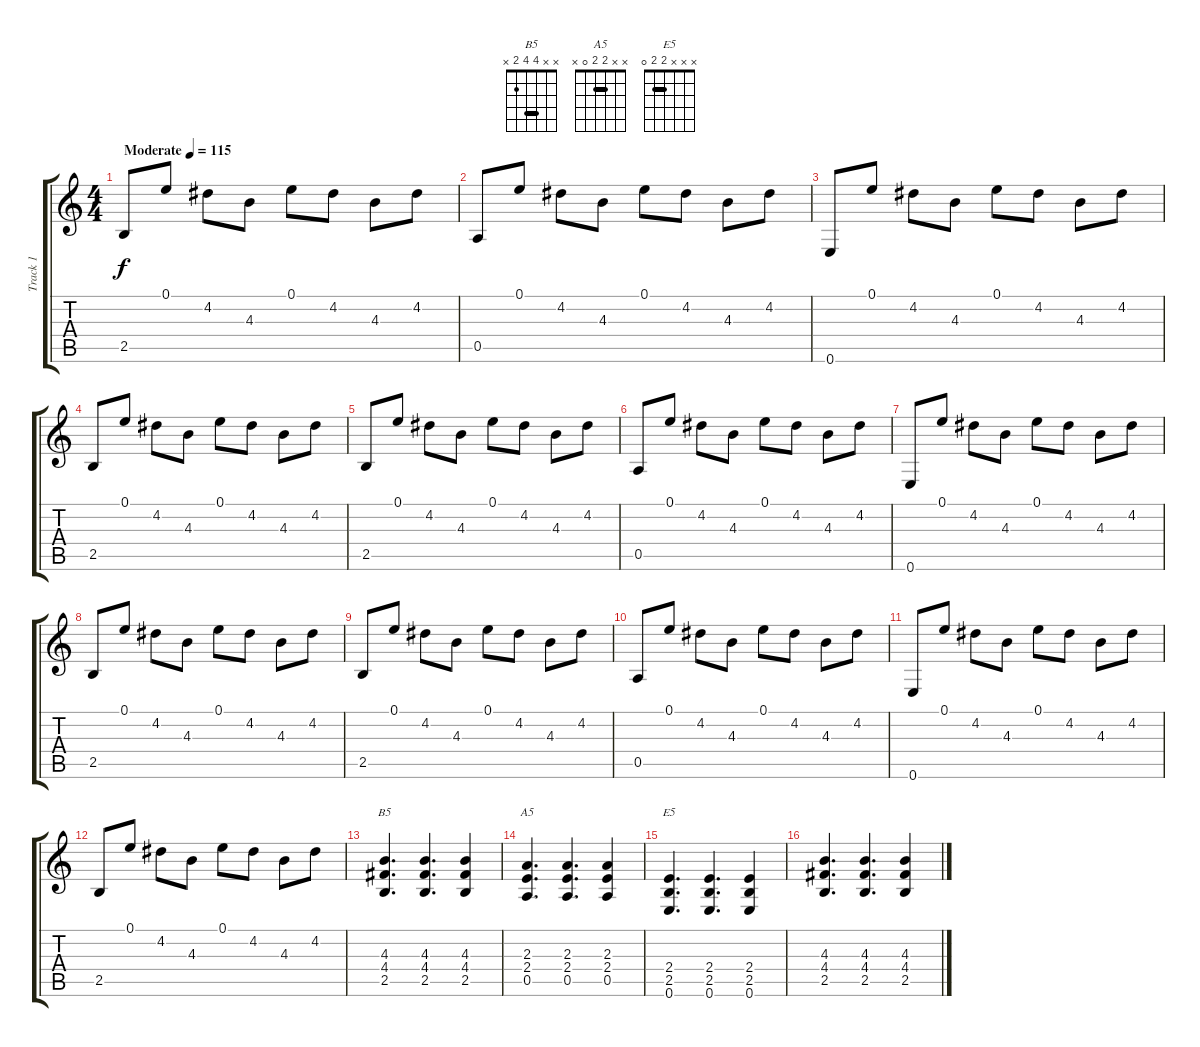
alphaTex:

\track ("Track 1" "Track 1") {instrument electricguitarclean}
\staff {score tabs}
\tuning (E4 B3 G3 D3 A2 E2) {hide}
\chord ("B5" x x 4 4 2 x) {barre 4}
\chord ("A5" x x 2 2 0 x) {barre 2}
\chord ("E5" x x x 2 2 0) {barre 2}
\ts (4 4)
\tempo (115 "Moderate")
\clef g2
\ks c
2.5.8{dy f instrument electricguitarclean} 0.1.8 4.2.8 4.3.8 0.1.8 4.2.8 4.3.8 4.2.8 |
0.5.8 0.1.8 4.2.8 4.3.8 0.1.8 4.2.8 4.3.8 4.2.8 |
0.6.8 0.1.8 4.2.8 4.3.8 0.1.8 4.2.8 4.3.8 4.2.8 |
2.5.8 0.1.8 4.2.8 4.3.8 0.1.8 4.2.8 4.3.8 4.2.8 |
2.5.8 0.1.8 4.2.8 4.3.8 0.1.8 4.2.8 4.3.8 4.2.8 |
0.5.8 0.1.8 4.2.8 4.3.8 0.1.8 4.2.8 4.3.8 4.2.8 |
0.6.8 0.1.8 4.2.8 4.3.8 0.1.8 4.2.8 4.3.8 4.2.8 |
2.5.8 0.1.8 4.2.8 4.3.8 0.1.8 4.2.8 4.3.8 4.2.8 |
2.5.8 0.1.8 4.2.8 4.3.8 0.1.8 4.2.8 4.3.8 4.2.8 |
0.5.8 0.1.8 4.2.8 4.3.8 0.1.8 4.2.8 4.3.8 4.2.8 |
0.6.8 0.1.8 4.2.8 4.3.8 0.1.8 4.2.8 4.3.8 4.2.8 |
2.5.8 0.1.8 4.2.8 4.3.8 0.1.8 4.2.8 4.3.8 4.2.8 |
(4.3 4.4 2.5).4{d ch "B5" instrument overdrivenguitar} (4.3 4.4 2.5).4{d} (4.3 4.4 2.5).4 |
(2.3 2.4 0.5).4{d ch "A5"} (2.3 2.4 0.5).4{d} (2.3 2.4 0.5).4 |
(2.4 2.5 0.6).4{d ch "E5"} (2.4 2.5 0.6).4{d} (2.4 2.5 0.6).4 |
(4.3 4.4 2.5).4{d} (4.3 4.4 2.5).4{d} (4.3 4.4 2.5).4
